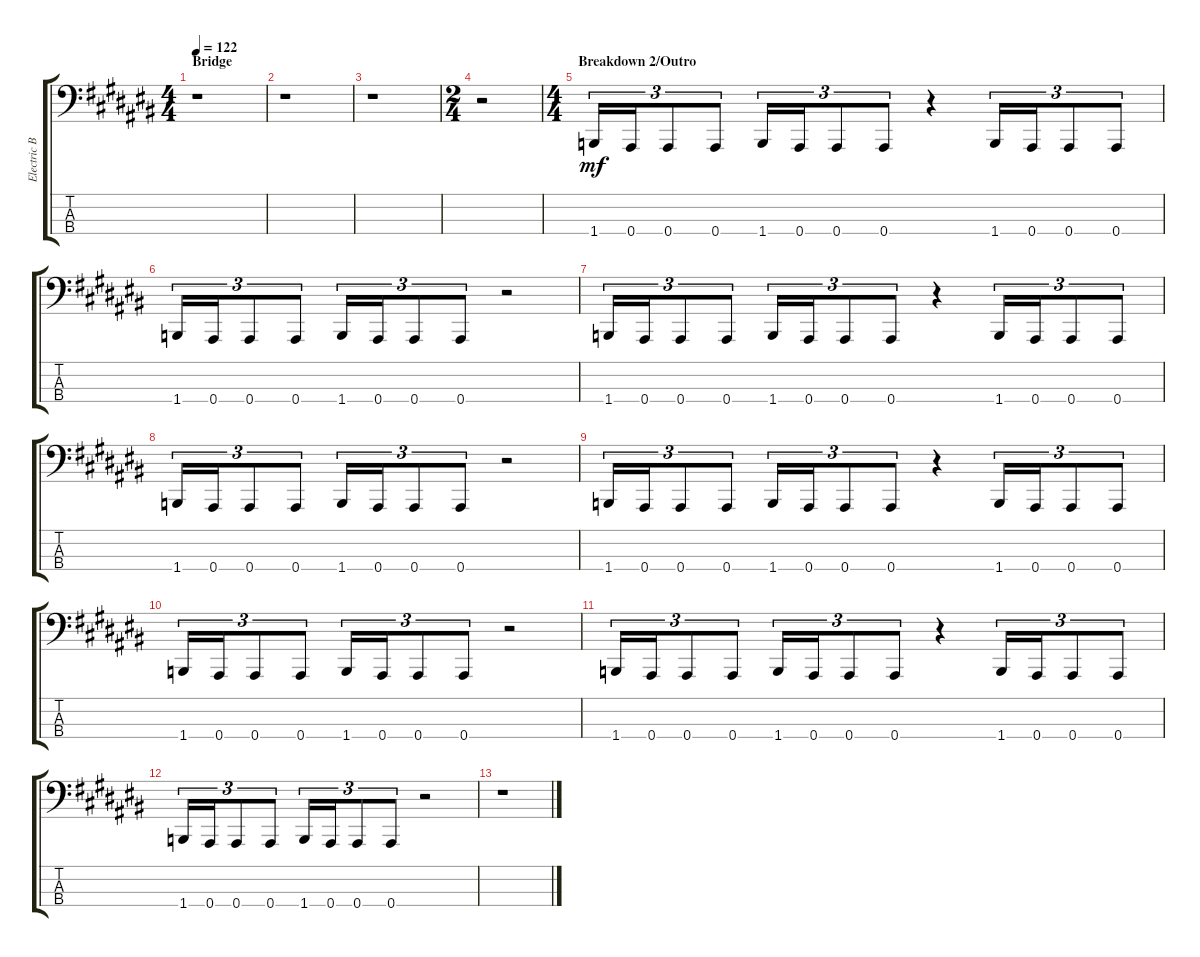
\track ("Electric Bass" "Electric B") {instrument electricbassfinger}
\staff {score tabs}
\tuning (Eb2 Bb1 F1 Bb0) {hide}
\ts (4 4)
\section ("" "Bridge")
\tempo 122
\clef f4
\ks a#minor
r.1{dy mf} |
r.1 |
r.1 |
\ts (2 4)
r.2 |
\ts (4 4)
\section ("" "Breakdown 2/Outro")
1.4.16{tu (3 2)} 0.4.16{tu (3 2)} 0.4.8{tu (3 2)} 0.4.8{tu (3 2)} 1.4.16{tu (3 2)} 0.4.16{tu (3 2)} 0.4.8{tu (3 2)} 0.4.8{tu (3 2)} r.4 1.4.16{tu (3 2)} 0.4.16{tu (3 2)} 0.4.8{tu (3 2)} 0.4.8{tu (3 2)} |
1.4.16{tu (3 2)} 0.4.16{tu (3 2)} 0.4.8{tu (3 2)} 0.4.8{tu (3 2)} 1.4.16{tu (3 2)} 0.4.16{tu (3 2)} 0.4.8{tu (3 2)} 0.4.8{tu (3 2)} r.2 |
1.4.16{tu (3 2)} 0.4.16{tu (3 2)} 0.4.8{tu (3 2)} 0.4.8{tu (3 2)} 1.4.16{tu (3 2)} 0.4.16{tu (3 2)} 0.4.8{tu (3 2)} 0.4.8{tu (3 2)} r.4 1.4.16{tu (3 2)} 0.4.16{tu (3 2)} 0.4.8{tu (3 2)} 0.4.8{tu (3 2)} |
1.4.16{tu (3 2)} 0.4.16{tu (3 2)} 0.4.8{tu (3 2)} 0.4.8{tu (3 2)} 1.4.16{tu (3 2)} 0.4.16{tu (3 2)} 0.4.8{tu (3 2)} 0.4.8{tu (3 2)} r.2 |
1.4.16{tu (3 2)} 0.4.16{tu (3 2)} 0.4.8{tu (3 2)} 0.4.8{tu (3 2)} 1.4.16{tu (3 2)} 0.4.16{tu (3 2)} 0.4.8{tu (3 2)} 0.4.8{tu (3 2)} r.4 1.4.16{tu (3 2)} 0.4.16{tu (3 2)} 0.4.8{tu (3 2)} 0.4.8{tu (3 2)} |
1.4.16{tu (3 2)} 0.4.16{tu (3 2)} 0.4.8{tu (3 2)} 0.4.8{tu (3 2)} 1.4.16{tu (3 2)} 0.4.16{tu (3 2)} 0.4.8{tu (3 2)} 0.4.8{tu (3 2)} r.2 |
1.4.16{tu (3 2)} 0.4.16{tu (3 2)} 0.4.8{tu (3 2)} 0.4.8{tu (3 2)} 1.4.16{tu (3 2)} 0.4.16{tu (3 2)} 0.4.8{tu (3 2)} 0.4.8{tu (3 2)} r.4 1.4.16{tu (3 2)} 0.4.16{tu (3 2)} 0.4.8{tu (3 2)} 0.4.8{tu (3 2)} |
1.4.16{tu (3 2)} 0.4.16{tu (3 2)} 0.4.8{tu (3 2)} 0.4.8{tu (3 2)} 1.4.16{tu (3 2)} 0.4.16{tu (3 2)} 0.4.8{tu (3 2)} 0.4.8{tu (3 2)} r.2 |
r.1
